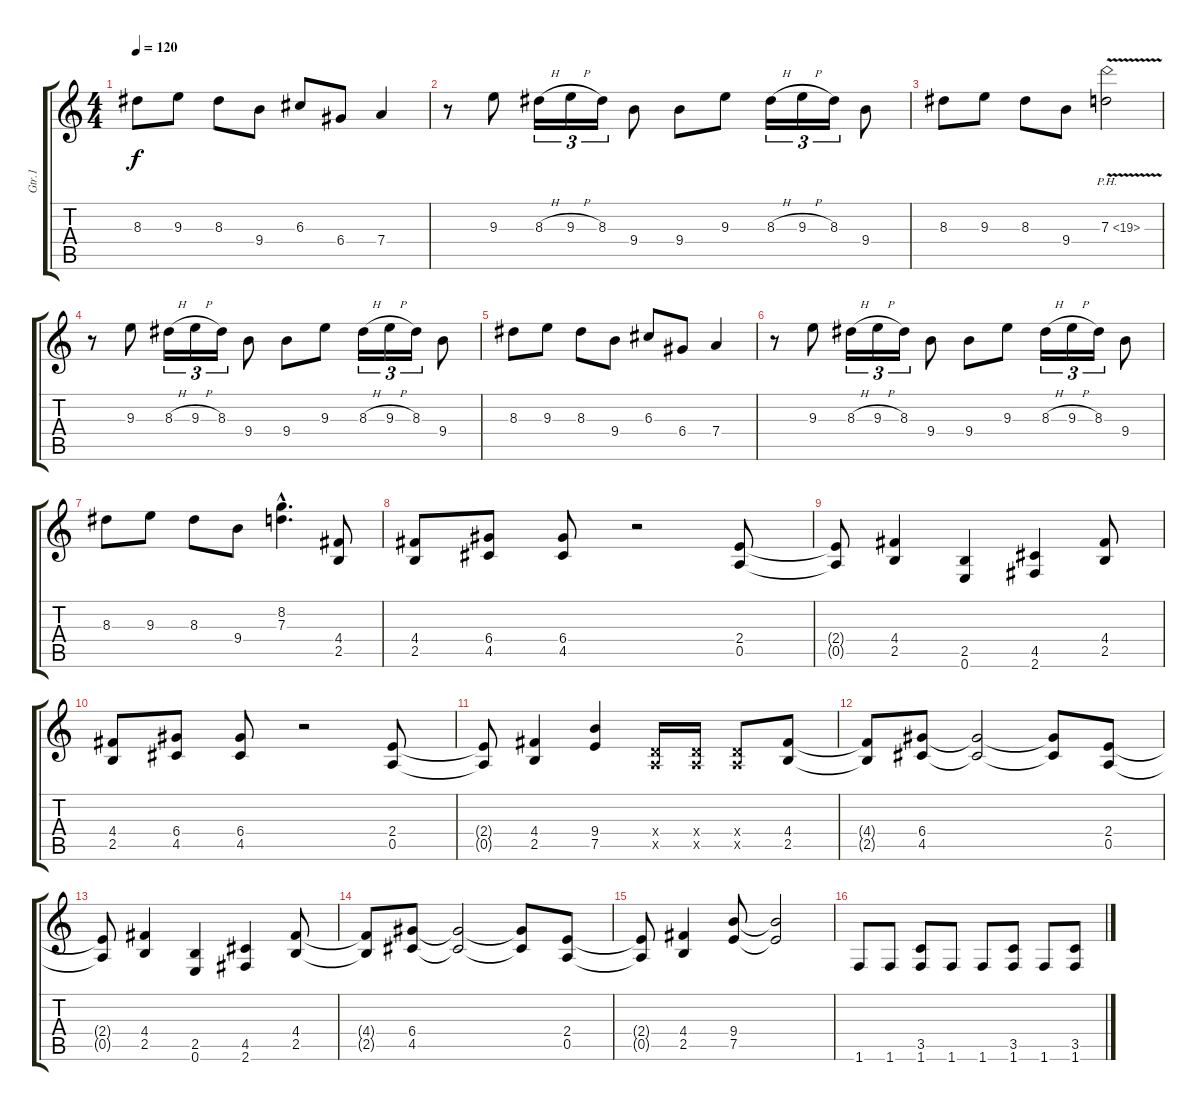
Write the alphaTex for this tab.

\track ("Gtr.1" "Gtr.1") {instrument distortionguitar}
\staff {score tabs}
\tuning (E4 B3 G3 D3 A2 E2) {hide}
\ts (4 4)
\tempo 120
\clef g2
\ks c
8.3.8{dy f} 9.3.8 8.3.8 9.4.8 6.3.8 6.4.8 7.4.4 |
r.8 9.3.8 8.3{h}.16{tu (3 2)} 9.3{h}.16{tu (3 2)} 8.3.16{tu (3 2)} 9.4.8 9.4.8 9.3.8 8.3{h}.16{tu (3 2)} 9.3{h}.16{tu (3 2)} 8.3.16{tu (3 2)} 9.4.8 |
8.3.8 9.3.8 8.3.8 9.4.8 7.3{ph 12 v}.2 |
r.8 9.3.8 8.3{h}.16{tu (3 2)} 9.3{h}.16{tu (3 2)} 8.3.16{tu (3 2)} 9.4.8 9.4.8 9.3.8 8.3{h}.16{tu (3 2)} 9.3{h}.16{tu (3 2)} 8.3.16{tu (3 2)} 9.4.8 |
8.3.8 9.3.8 8.3.8 9.4.8 6.3.8 6.4.8 7.4.4 |
r.8 9.3.8 8.3{h}.16{tu (3 2)} 9.3{h}.16{tu (3 2)} 8.3.16{tu (3 2)} 9.4.8 9.4.8 9.3.8 8.3{h}.16{tu (3 2)} 9.3{h}.16{tu (3 2)} 8.3.16{tu (3 2)} 9.4.8 |
8.3.8 9.3.8 8.3.8 9.4.8 (8.2{hac} 7.3{hac}).4{d} (4.4 2.5).8 |
(4.4 2.5).8 (6.4 4.5).8 (6.4 4.5).8 r.2 (2.4 0.5).8 |
(2.4{t} 0.5{t}).8 (4.4 2.5).4 (2.5 0.6).4 (4.5 2.6).4 (4.4 2.5).8 |
(4.4 2.5).8 (6.4 4.5).8 (6.4 4.5).8 r.2 (2.4 0.5).8 |
(2.4{t} 0.5{t}).8 (4.4 2.5).4 (9.4 7.5).4 (0.4{x} 0.5{x}).16 (0.4{x} 0.5{x}).16 (0.4{x} 0.5{x}).8 (4.4 2.5).8 |
(4.4{t} 2.5{t}).8 (6.4 4.5).8 (6.4{t} 4.5{t}).2 (6.4{t} 4.5{t}).8 (2.4 0.5).8 |
(2.4{t} 0.5{t}).8 (4.4 2.5).4 (2.5 0.6).4 (4.5 2.6).4 (4.4 2.5).8 |
(4.4{t} 2.5{t}).8 (6.4 4.5).8 (6.4{t} 4.5{t}).2 (6.4{t} 4.5{t}).8 (2.4 0.5).8 |
(2.4{t} 0.5{t}).8 (4.4 2.5).4 (9.4 7.5).8 (9.4{t} 7.5{t}).2 |
1.6.8 1.6.8 (3.5 1.6).8 1.6.8 1.6.8 (3.5 1.6).8 1.6.8 (3.5 1.6).8
